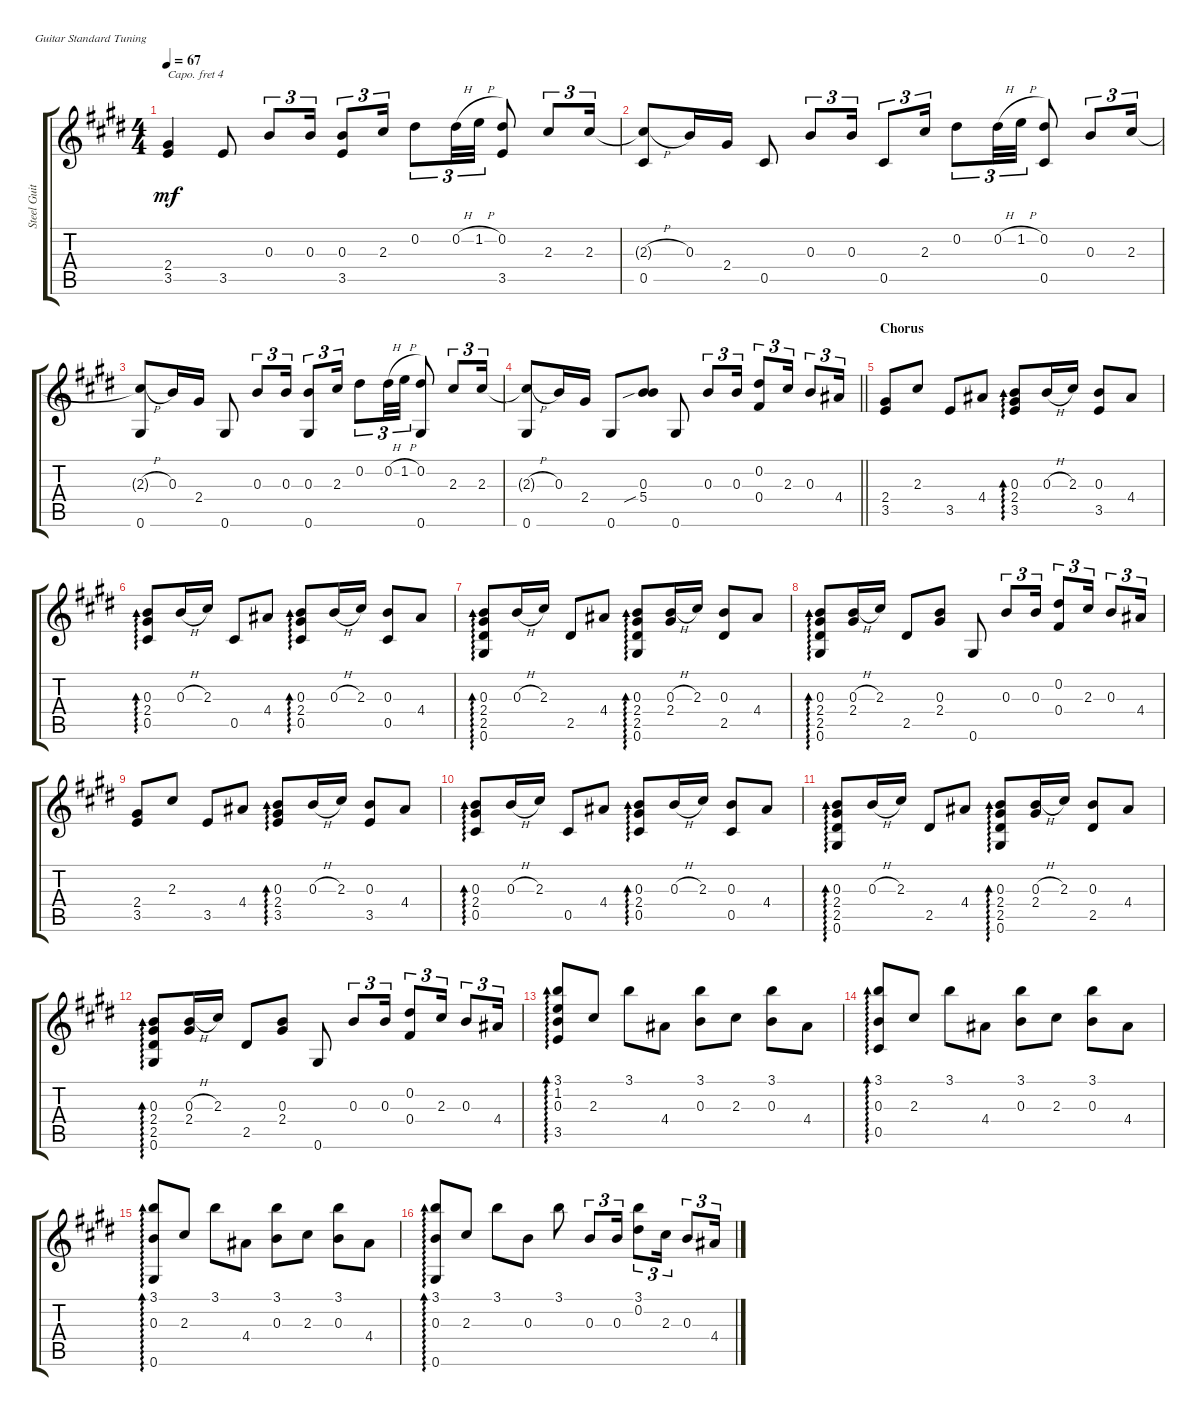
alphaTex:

\defaultSystemsLayout 4
\bracketExtendMode groupsimilarinstruments
\otherSystemsTrackNameOrientation horizontal
\track ("Steel Guitar" "Steel Guit") {instrument acousticguitarsteel}
\staff {score tabs}
\capo 4
\tuning (E4 B3 G3 D3 A2 E2)
\ts (4 4)
\tempo 67
\clef g2
\ks e
(3.5{acc forcenatural} 2.4{acc forcenatural}).4{dy mf beam Up} 3.5{acc forcenatural}.8{beam Up} 0.3{acc forcenatural}.8{tu (3 2) beam Up} 0.3{acc forcenatural}.16{tu (3 2) beam Up} (0.3{acc forcenatural} 3.5{acc forcenatural}).8{tu (3 2) beam Up} 2.3{acc forcenatural}.16{tu (3 2) beam Up} 0.2{acc forcenatural}.8{tu (3 2) beam Down} 0.2{h acc forcenatural}.32{tu (3 2) beam Down} 1.2{h acc forcenatural}.32{tu (3 2) beam Down} (0.2{acc forcenatural} 3.5{acc forcenatural}).8{beam Up} 2.3{acc forcenatural}.8{tu (3 2) beam Up} 2.3{acc forcenatural}.16{tu (3 2) beam Up} |
(0.5{acc forcenatural} 2.3{h t acc forcenatural}).8{beam Up} 0.3{acc forcenatural}.16{beam Up} 2.4{acc forcenatural}.16{beam Up} 0.5{acc forcenatural}.8{beam Up} 0.3{acc forcenatural}.8{tu (3 2) beam Up} 0.3{acc forcenatural}.16{tu (3 2) beam Up} 0.5{acc forcenatural}.8{tu (3 2) beam Up} 2.3{acc forcenatural}.16{tu (3 2) beam Up} 0.2{acc forcenatural}.8{tu (3 2) beam Down} 0.2{h acc forcenatural}.32{tu (3 2) beam Down} 1.2{h acc forcenatural}.32{tu (3 2) beam Down} (0.2{acc forcenatural} 0.5{acc forcenatural}).8{beam Up} 0.3{acc forcenatural}.8{tu (3 2) beam Up} 2.3{acc forcenatural}.16{tu (3 2) beam Up} |
\scale
0.995314 (2.3{h t acc forcenatural} 0.6{acc forcenatural}).8{beam Up} 0.3{acc forcenatural}.16{beam Up} 2.4{acc forcenatural}.16{beam Up} 0.6{acc forcenatural}.8{beam Up} 0.3{acc forcenatural}.8{tu (3 2) beam Up} 0.3{acc forcenatural}.16{tu (3 2) beam Up} (0.3{acc forcenatural} 0.6{acc forcenatural}).8{tu (3 2) beam Up} 2.3{acc forcenatural}.16{tu (3 2) beam Up} 0.2{acc forcenatural}.8{tu (3 2) beam Down} 0.2{h acc forcenatural}.32{tu (3 2) beam Down} 1.2{h acc forcenatural}.32{tu (3 2) beam Down} (0.2{acc forcenatural} 0.6{acc forcenatural}).8{beam Up} 2.3{acc forcenatural}.8{tu (3 2) beam Up} 2.3{acc forcenatural}.16{tu (3 2) beam Up} |
\scale
1.00937
\barLineRight lightlight
(2.3{h t acc forcenatural} 0.6{acc forcenatural}).8{beam Up} 0.3{acc forcenatural}.16{beam Up} 2.4{acc forcenatural}.16{beam Up} 0.6{acc forcenatural}.8{beam Up} (5.4{sib acc forcenatural} 0.3{acc forcenatural}).8{beam Up} 0.6{acc forcenatural}.8{beam Up} 0.3{acc forcenatural}.8{tu (3 2) beam Up} 0.3{acc forcenatural}.16{tu (3 2) beam Up} (0.4{acc forcenatural} 0.2{acc forcenatural}).8{tu (3 2) beam Up} 2.3{acc forcenatural}.16{tu (3 2) beam Up} 0.3{acc forcenatural}.8{tu (3 2) beam Up} 4.4{acc #}.16{tu (3 2) beam Up} |
\section ("" "Chorus")
\scale
0.995314 (3.5{acc forcenatural} 2.4{acc forcenatural}).8{beam Up} 2.3{acc forcenatural}.8{beam Up} 3.5{acc forcenatural}.8{beam Up} 4.4{acc #}.8{beam Up} (3.5{acc forcenatural} 2.4{acc forcenatural} 0.3{acc forcenatural}).8{ad 0 beam Up} 0.3{h acc forcenatural}.16{beam Up} 2.3{acc forcenatural}.16{beam Up} (0.3{acc forcenatural} 3.5{acc forcenatural}).8{beam Up} 4.4{acc #}.8{beam Up} |
(0.5{acc forcenatural} 2.4{acc forcenatural} 0.3{acc forcenatural}).8{ad 0 beam Up} 0.3{h acc forcenatural}.16{beam Up} 2.3{acc forcenatural}.16{beam Up} 0.5{acc forcenatural}.8{beam Up} 4.4{acc #}.8{beam Up} (0.5{acc forcenatural} 2.4{acc forcenatural} 0.3{acc forcenatural}).8{ad 0 beam Up} 0.3{h acc forcenatural}.16{beam Up} 2.3{acc forcenatural}.16{beam Up} (0.3{acc forcenatural} 0.5{acc forcenatural}).8{beam Up} 4.4{acc #}.8{beam Up} |
(2.5{acc forcenatural} 2.4{acc forcenatural} 0.3{acc forcenatural} 0.6{acc forcenatural}).8{ad 0 beam Up} 0.3{h acc forcenatural}.16{beam Up} 2.3{acc forcenatural}.16{beam Up} 2.5{acc forcenatural}.8{beam Up} 4.4{acc #}.8{beam Up} (2.5{acc forcenatural} 2.4{acc forcenatural} 0.3{acc forcenatural} 0.6{acc forcenatural}).8{ad 0 beam Up} (0.3{h acc forcenatural} 2.4{acc forcenatural}).16{beam Up} 2.3{acc forcenatural}.16{beam Up} (0.3{acc forcenatural} 2.5{acc forcenatural}).8{beam Up} 4.4{acc #}.8{beam Up} |
(2.5{acc forcenatural} 2.4{acc forcenatural} 0.3{acc forcenatural} 0.6{acc forcenatural}).8{ad 0 beam Up} (0.3{h acc forcenatural} 2.4{acc forcenatural}).16{beam Up} 2.3{acc forcenatural}.16{beam Up} 2.5{acc forcenatural}.8{beam Up} (2.4{acc forcenatural} 0.3{acc forcenatural}).8{beam Up} 0.6{acc forcenatural}.8{beam Up} 0.3{acc forcenatural}.8{tu (3 2) beam Up} 0.3{acc forcenatural}.16{tu (3 2) beam Up} (0.4{acc forcenatural} 0.2{acc forcenatural}).8{tu (3 2) beam Up} 2.3{acc forcenatural}.16{tu (3 2) beam Up} 0.3{acc forcenatural}.8{tu (3 2) beam Up} 4.4{acc #}.16{tu (3 2) beam Up} |
(3.5{acc forcenatural} 2.4{acc forcenatural}).8{beam Up} 2.3{acc forcenatural}.8{beam Up} 3.5{acc forcenatural}.8{beam Up} 4.4{acc #}.8{beam Up} (3.5{acc forcenatural} 2.4{acc forcenatural} 0.3{acc forcenatural}).8{ad 0 beam Up} 0.3{h acc forcenatural}.16{beam Up} 2.3{acc forcenatural}.16{beam Up} (0.3{acc forcenatural} 3.5{acc forcenatural}).8{beam Up} 4.4{acc #}.8{beam Up} |
(0.5{acc forcenatural} 2.4{acc forcenatural} 0.3{acc forcenatural}).8{ad 0 beam Up} 0.3{h acc forcenatural}.16{beam Up} 2.3{acc forcenatural}.16{beam Up} 0.5{acc forcenatural}.8{beam Up} 4.4{acc #}.8{beam Up} (0.5{acc forcenatural} 2.4{acc forcenatural} 0.3{acc forcenatural}).8{ad 0 beam Up} 0.3{h acc forcenatural}.16{beam Up} 2.3{acc forcenatural}.16{beam Up} (0.3{acc forcenatural} 0.5{acc forcenatural}).8{beam Up} 4.4{acc #}.8{beam Up} |
(2.5{acc forcenatural} 2.4{acc forcenatural} 0.3{acc forcenatural} 0.6{acc forcenatural}).8{ad 0 beam Up} 0.3{h acc forcenatural}.16{beam Up} 2.3{acc forcenatural}.16{beam Up} 2.5{acc forcenatural}.8{beam Up} 4.4{acc #}.8{beam Up} (2.5{acc forcenatural} 2.4{acc forcenatural} 0.3{acc forcenatural} 0.6{acc forcenatural}).8{ad 0 beam Up} (0.3{h acc forcenatural} 2.4{acc forcenatural}).16{beam Up} 2.3{acc forcenatural}.16{beam Up} (0.3{acc forcenatural} 2.5{acc forcenatural}).8{beam Up} 4.4{acc #}.8{beam Up} |
(2.5{acc forcenatural} 2.4{acc forcenatural} 0.3{acc forcenatural} 0.6{acc forcenatural}).8{ad 0 beam Up} (0.3{h acc forcenatural} 2.4{acc forcenatural}).16{beam Up} 2.3{acc forcenatural}.16{beam Up} 2.5{acc forcenatural}.8{beam Up} (2.4{acc forcenatural} 0.3{acc forcenatural}).8{beam Up} 0.6{acc forcenatural}.8{beam Up} 0.3{acc forcenatural}.8{tu (3 2) beam Up} 0.3{acc forcenatural}.16{tu (3 2) beam Up} (0.4{acc forcenatural} 0.2{acc forcenatural}).8{tu (3 2) beam Up} 2.3{acc forcenatural}.16{tu (3 2) beam Up} 0.3{acc forcenatural}.8{tu (3 2) beam Up} 4.4{acc #}.16{tu (3 2) beam Up} |
(3.5{acc forcenatural} 3.1{acc forcenatural} 1.2{acc forcenatural} 0.3{acc forcenatural}).8{ad 0 beam Up} 2.3{acc forcenatural}.8{beam Up} 3.1{acc forcenatural}.8{beam Down} 4.4{acc #}.8{beam Down} (0.3{acc forcenatural} 3.1{acc forcenatural}).8{beam Down} 2.3{acc forcenatural}.8{beam Down} (0.3{acc forcenatural} 3.1{acc forcenatural}).8{beam Down} 4.4{acc #}.8{beam Down} |
(0.5{acc forcenatural} 0.3{acc forcenatural} 3.1{acc forcenatural}).8{ad 0 beam Up} 2.3{acc forcenatural}.8{beam Up} 3.1{acc forcenatural}.8{beam Down} 4.4{acc #}.8{beam Down} (0.3{acc forcenatural} 3.1{acc forcenatural}).8{beam Down} 2.3{acc forcenatural}.8{beam Down} (0.3{acc forcenatural} 3.1{acc forcenatural}).8{beam Down} 4.4{acc #}.8{beam Down} |
\scale
0.999651 (0.3{acc forcenatural} 3.1{acc forcenatural} 0.6{acc forcenatural}).8{ad 0 beam Up} 2.3{acc forcenatural}.8{beam Up} 3.1{acc forcenatural}.8{beam Down} 4.4{acc #}.8{beam Down} (0.3{acc forcenatural} 3.1{acc forcenatural}).8{beam Down} 2.3{acc forcenatural}.8{beam Down} (0.3{acc forcenatural} 3.1{acc forcenatural}).8{beam Down} 4.4{acc #}.8{beam Down} |
\scale
1.00968 (0.3{acc forcenatural} 3.1{acc forcenatural} 0.6{acc forcenatural}).8{ad 0 beam Up} 2.3{acc forcenatural}.8{beam Up} 3.1{acc forcenatural}.8{beam Down} 0.3{acc forcenatural}.8{beam Down} 3.1{acc forcenatural}.8{beam Down} 0.3{acc forcenatural}.8{tu (3 2) beam Up} 0.3{acc forcenatural}.16{tu (3 2) beam Up} (0.2{acc forcenatural} 3.1{acc forcenatural}).8{tu (3 2) beam Down} 2.3{acc forcenatural}.16{tu (3 2) beam Down} 0.3{acc forcenatural}.8{tu (3 2) beam Up} 4.4{acc #}.16{tu (3 2) beam Up}
